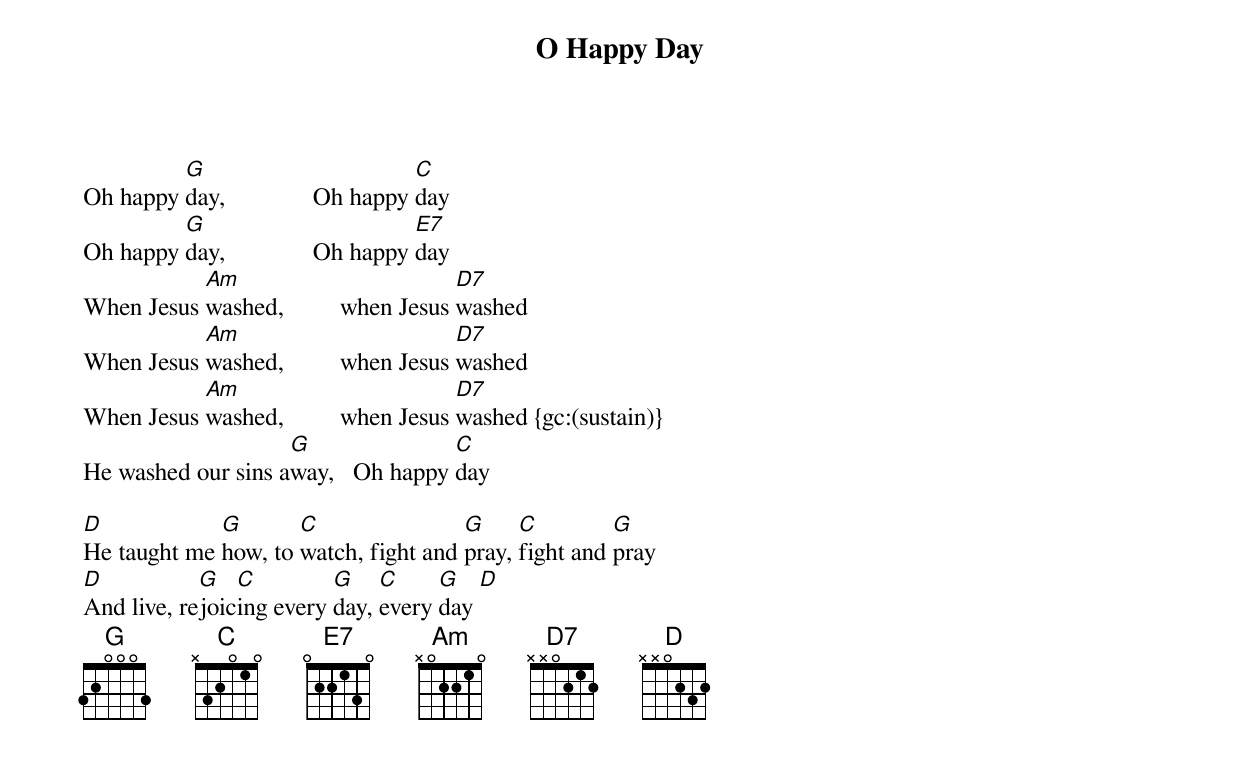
{title: O Happy Day}
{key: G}
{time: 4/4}
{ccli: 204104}
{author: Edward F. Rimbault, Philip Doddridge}
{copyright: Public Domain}

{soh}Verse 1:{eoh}
Oh happy [G]day,              Oh happy [C]day
Oh happy [G]day,              Oh happy [E7]day
When Jesus [Am]washed,         when Jesus [D7]washed
When Jesus [Am]washed,         when Jesus [D7]washed
When Jesus [Am]washed,         when Jesus [D7]washed {gc:(sustain)}
He washed our sins a[G]way,   Oh happy [C]day

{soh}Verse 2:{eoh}
[D]He taught me [G]how, to [C]watch, fight and [G]pray, [C]fight and [G]pray
[D]And live, re[G]joic[C]ing every [G]day, [C]every [G]day [D]
